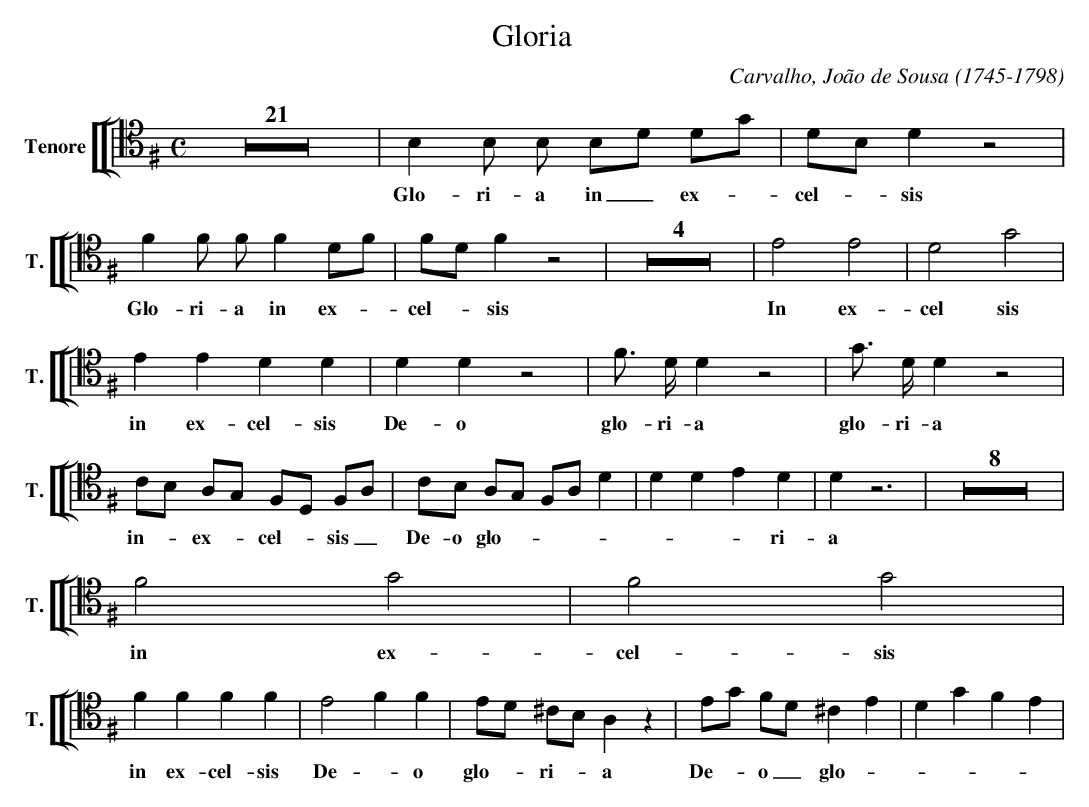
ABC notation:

X:1
T:Gloria
C:Carvalho, Jo\~ao de Sousa (1745-1798)
M:C
L:1/4
K:G
V: 13 clef=tenor name="Tenore" sname="T."
%%staves [[ 13 ]]
   Z21 | \
   B, B,/ B,/ B,/D/ D/G/ | D/B,/ D z2 | F F/ F/ F D/F/ | F/D/ F z2 | Z4 | \
w: Glo-ri-a in_ ex--cel--sis | Glo-ri-a in ex--cel--sis
   E2 E2 | D2 G2|
w: In ex- | cel sis
   E E D D | D D z2 | F/> D/ D z2      | G/> D/ D z2 | C/B,/ A,/G,/ F,/D,/ F,/A,/ | C/B,/ A,/G,/ F,/A,/ D | \
w: in ex-cel-sis | De- o | glo-ri-a | glo-ri-a   | in-- ex--cel--sis_          | De-o glo ----
   D D E D | D z3 | Z8 |
w:--- ri- | a    |
   F2 G2 | F2 G2 |
w: in ex-| cel-sis|
   F F F F       | E2 F F | E/D/ ^C/B,/ A, z | E/G/ F/D/ ^C E | D G F E |
w: in ex-cel-sis | De -o  | glo--ri-- a      | De--o   _ glo - | --|
